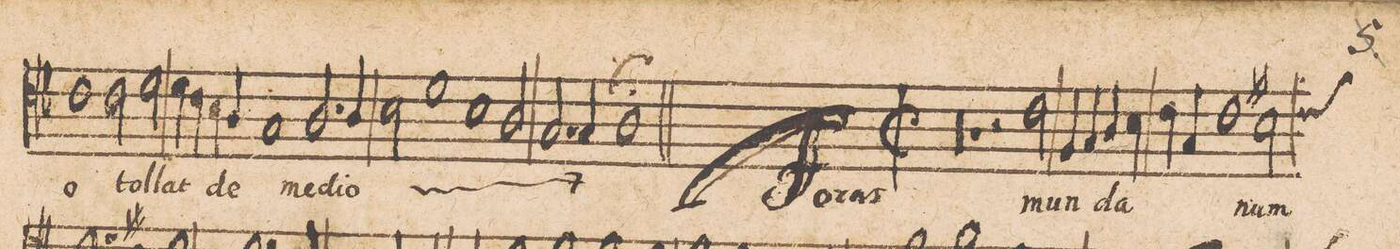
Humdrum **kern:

**kern	**text
*I"[Tenore I]	*
*clefC4	*
*k[b-]	*
*met(C|)	*
*M2/1	*
1c\	-o
=41	=41
2c\	tol-
2d\	-lat
4d\	.
4c\	.
4B-\	.
4A\	de
=42	=42
1G/	me-
2.A/	-di-
4A/	-o
=43	=43
*	*ij
2B-\	tol-
1d\	-lat
1B-\	de
=44	=44
2A/	.
2.G/	me-
4G/	-di-
=45	=45
0A\;	-o
*	*Xij
=46||	=46||
*M2/1	*
*met(C|)	*
00r	.
=47	=47
=48	=48
1r	.
2r	.
2c\	mun-
=49	=49
4F/	-da-
4G/	.
4A/	.
4B-\	.
4c\	.
4G/	.
1c\	.
=50	=50
*custos:c	*
2Bn\	-num
*-	*-
